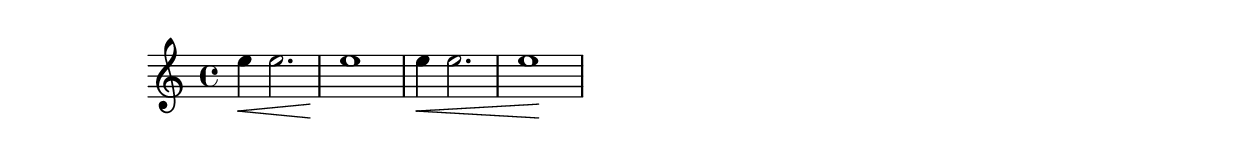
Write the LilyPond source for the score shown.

%% DO NOT EDIT this file manually; it is automatically
%% generated from LSR http://lsr.dsi.unimi.it
%% Make any changes in LSR itself, or in Documentation/snippets/new/ ,
%% and then run scripts/auxiliar/makelsr.py
%%
%% This file is in the public domain.
\version "2.14.0"

\header {
  lsrtags = "expressive-marks, tweaks-and-overrides"

%% Translation of GIT committish: 59caa3adce63114ca7972d18f95d4aadc528ec3d
  texidoces = "
Si la nota que da fin a un regulador cae sobre la primera parte de
un compás, el regulador se detiene en la línea divisoria
inmediatamente precedente.  Se puede controlar este comportamiento
sobreescribiendo la propiedad @code{'to-barline}.

"
  doctitlees = "Establecer el comportamiento de los reguladores en las barras de compás"


%% Translation of GIT committish: 0a868be38a775ecb1ef935b079000cebbc64de40
texidocde = "
Wenn die Note, an welcher eine Crescendo-Klammer endet, die erste Note
eines Taktes ist, wird die Klammer an der vorhergehenden Taktlinie
beendet.  Dieses Verhalten kann auch mit der Eigenschaft
@code{'to-barline} geändert werden:
"
  doctitlede = "Das Verhalten von Crescendo-Klammern an Taktlinien beeinflussen"

%% Translation of GIT committish: 217cd2b9de6e783f2a5c8a42be9c70a82195ad20
  texidocfr = "
En principe, un soufflet -- (de)crescendo imprimé sous forme graphique --
commence au bord gauche de la note de départ, et se termine au
bord droit de la note d'arrivée.  Cependant, si la note d'arrivée
est sur un premier temps, le soufflet s'arrêtera au niveau de la
barre de mesure qui la précède.  Ce comportement peut être annulé
en assignant @emph{faux} (@code{#f}) à la propriété @code{'to-barline} :

"
  doctitlefr = "Soufflets et barres de mesure"


  texidoc = "
If the note which ends a hairpin falls on a downbeat, the hairpin stops
at the bar line immediately preceding.  This behavior can be controlled
by overriding the @code{'to-barline} property.

"
  doctitle = "Setting hairpin behavior at bar lines"
} % begin verbatim

\relative c'' {
  e4\< e2.
  e1\!
  \override Hairpin #'to-barline = ##f
  e4\< e2.
  e1\!
}
